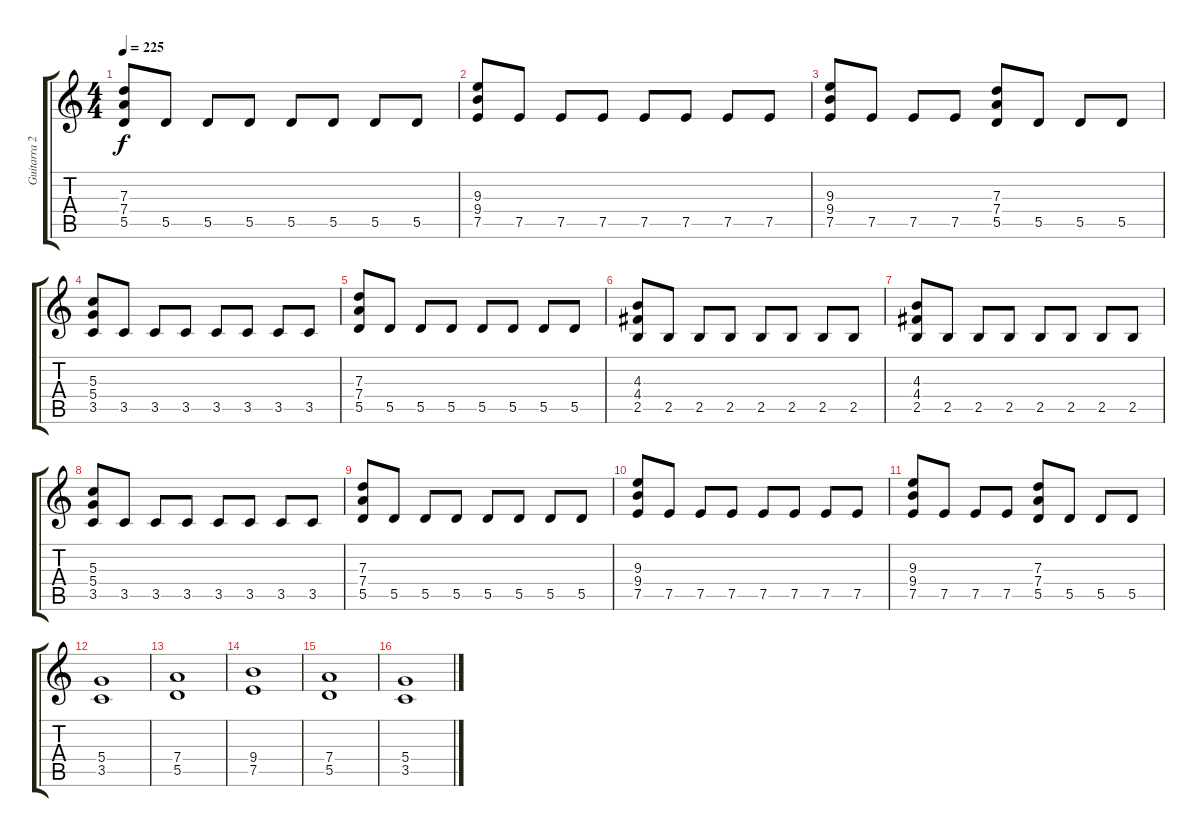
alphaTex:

\track ("Guitarra 2" "Guitarra 2") {instrument overdrivenguitar}
\staff {score tabs}
\tuning (E4 B3 G3 D3 A2 E2) {hide}
\ts (4 4)
\tempo 225
\clef g2
\ks c
(7.3 7.4 5.5).8{dy f} 5.5.8 5.5.8 5.5.8 5.5.8 5.5.8 5.5.8 5.5.8 |
(9.3 9.4 7.5).8 7.5.8 7.5.8 7.5.8 7.5.8 7.5.8 7.5.8 7.5.8 |
(9.3 9.4 7.5).8 7.5.8 7.5.8 7.5.8 (7.3 7.4 5.5).8 5.5.8 5.5.8 5.5.8 |
(5.3 5.4 3.5).8 3.5.8 3.5.8 3.5.8 3.5.8 3.5.8 3.5.8 3.5.8 |
(7.3 7.4 5.5).8 5.5.8 5.5.8 5.5.8 5.5.8 5.5.8 5.5.8 5.5.8 |
(4.3 4.4 2.5).8 2.5.8 2.5.8 2.5.8 2.5.8 2.5.8 2.5.8 2.5.8 |
(4.3 4.4 2.5).8 2.5.8 2.5.8 2.5.8 2.5.8 2.5.8 2.5.8 2.5.8 |
(5.3 5.4 3.5).8 3.5.8 3.5.8 3.5.8 3.5.8 3.5.8 3.5.8 3.5.8 |
(7.3 7.4 5.5).8 5.5.8 5.5.8 5.5.8 5.5.8 5.5.8 5.5.8 5.5.8 |
(9.3 9.4 7.5).8 7.5.8 7.5.8 7.5.8 7.5.8 7.5.8 7.5.8 7.5.8 |
(9.3 9.4 7.5).8 7.5.8 7.5.8 7.5.8 (7.3 7.4 5.5).8 5.5.8 5.5.8 5.5.8 |
(5.4 3.5).1 |
(7.4 5.5).1 |
(9.4 7.5).1 |
(7.4 5.5).1 |
(5.4 3.5).1
